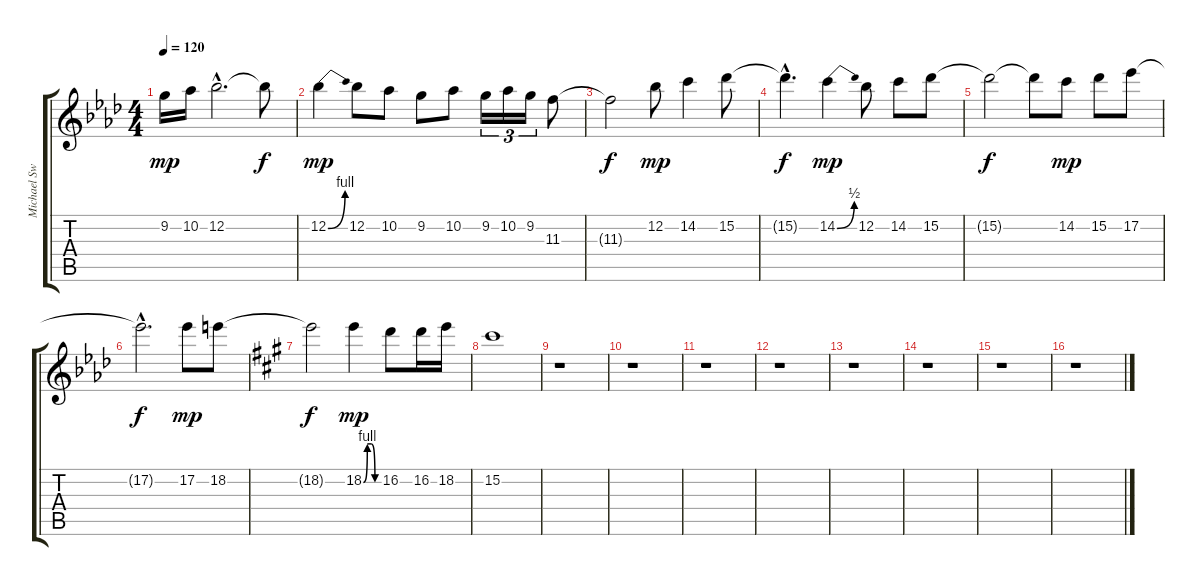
\track ("Michael Sweet Solo" "Michael Sw") {instrument distortionguitar}
\staff {score tabs}
\tuning (Eb4 Bb3 Gb3 Db3 Ab2 Eb2) {hide}
\ts (4 4)
\tempo 120
\clef g2
\ks ab
9.2.16{dy mp} 10.2.16 12.2{hac}.2{d} 12.2{t}.8{dy f} |
12.2{be (bend 0 0 60 4)}.4{dy mp} 12.2.8 10.2.8 9.2.8 10.2.8 9.2.16{tu (3 2)} 10.2.16{tu (3 2)} 9.2.16{tu (3 2)} 11.3.8 |
11.3{t}.2{dy f} 12.2.8{dy mp} 14.2.4 15.2.8 |
15.2{hac t}.4{d dy f} 14.2{be (bend 0 0 60 2)}.4{dy mp} 12.2.8 14.2.8 15.2.8 |
15.2{t}.2{dy f} 15.2{t}.8 14.2.8{dy mp} 15.2.8 17.2.8 |
17.2{hac t}.2{d dy f} 17.2.8{dy mp} 18.2.8 |
\ks a
18.2{t}.2{dy f} 18.2{be (custom 0 0 15 4 30 4 45 0 60 0)}.4{dy mp} 16.2.8 16.2.16 18.2.16 |
15.2.1 |
r.1 |
r.1 |
r.1 |
r.1 |
r.1 |
r.1 |
r.1 |
r.1
